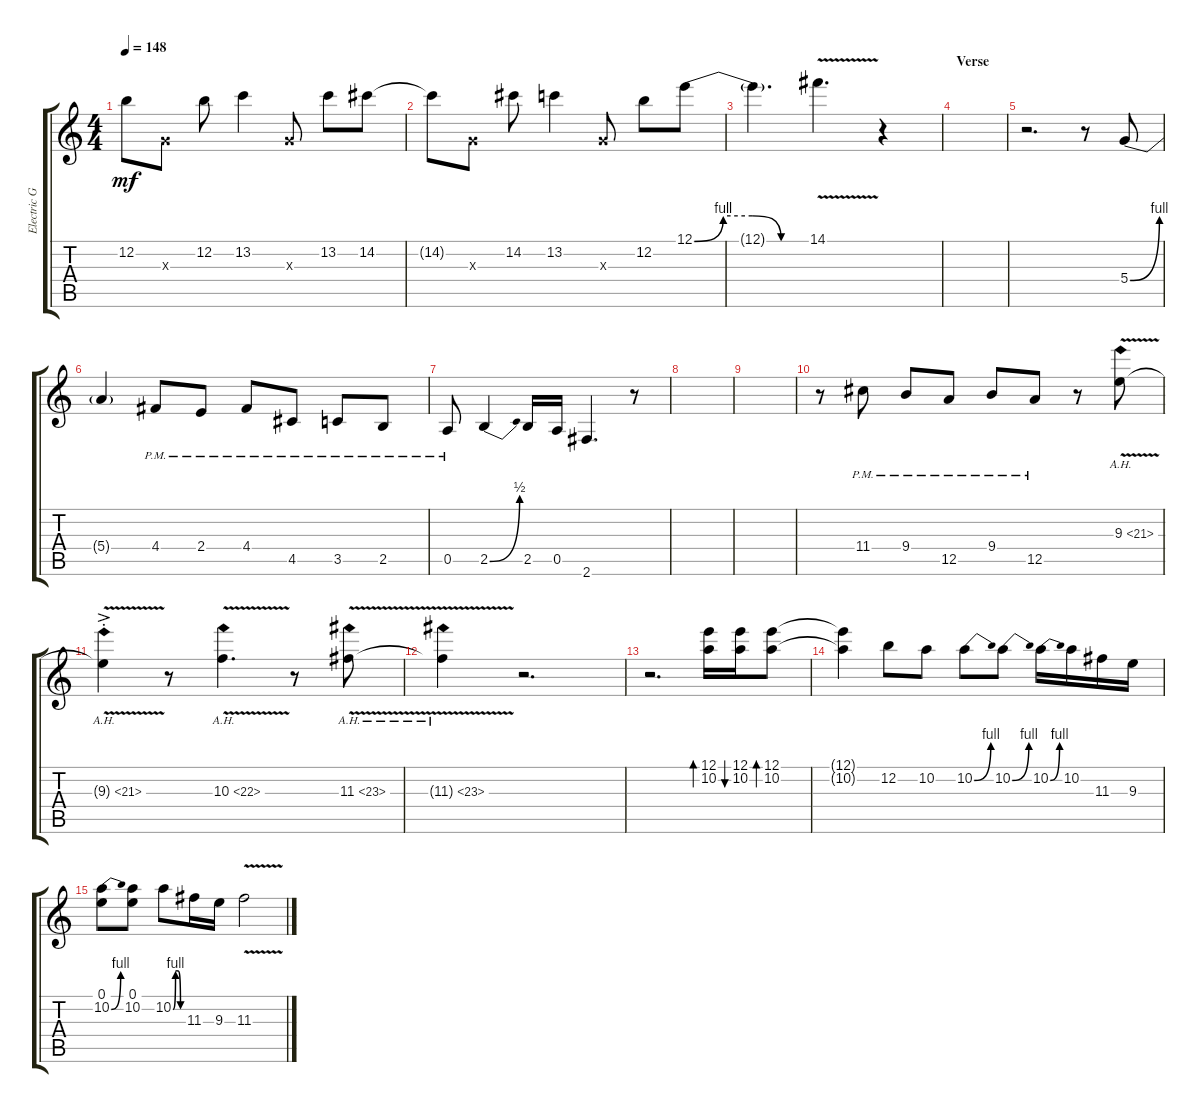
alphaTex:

\track ("Electric Guitar (Drive)" "Electric G") {instrument overdrivenguitar}
\staff {score tabs}
\tuning (E4 B3 G3 D3 A2 E2) {hide}
\ts (4 4)
\tempo 148
\clef g2
\ks c
12.2{t}.8{dy mf} 0.3{x}.8 12.2.8 13.2.4 0.3{x}.8 13.2.8 14.2.8 |
14.2{t}.8 0.3{x}.8 14.2.8 13.2.4 0.3{x}.8 12.2.8 12.1{be (custom 0 0 15 4 30 4 45 0 60 0)}.8 |
12.1{t}.4{d} 14.1{v}.4{d} r.4 |
\section ("" "Verse")
|
r.2{d} r.8 5.4{be (bend 0 0 60 4)}.8 |
5.4{t}.4 4.4{pm}.8 2.4{pm}.8 4.4{pm}.8 4.5{pm}.8 3.5{pm}.8 2.5{pm}.8 |
0.5{pm}.8 2.5{be (bend 0 0 60 2)}.4 2.5.16 0.5.16 2.6.4{d} r.8 |
|
|
r.8 11.4{pm}.8 9.4{pm}.8 12.5{pm}.8 9.4{pm}.8 12.5{pm}.8 r.8 9.3{ah 12 v}.8 |
9.3{ah 12 ac st t}.4 r.8 10.3{ah 12 v}.4{d} r.8 11.3{ah 12 v}.8 |
11.3{ah 12 v t}.4 r.2{d} |
r.2{d} (12.1 10.2).16{bd 120} (12.1 10.2).16{bu 120} (12.1 10.2).8{bd 120} |
(12.1{t} 10.2{t}).4 12.2.8 10.2.8 10.2{be (bend 0 0 60 4)}.8 10.2{be (bend 0 0 60 4)}.8 10.2{be (bend 0 0 60 4)}.16 10.2.16 11.3.16 9.3.16 |
(0.1 10.2{be (bend 0 0 60 4)}).8 (0.1 10.2).8 10.2{be (custom 0 0 15 4 30 4 45 0 60 0)}.8 11.3.16 9.3.16 11.3{v}.2
